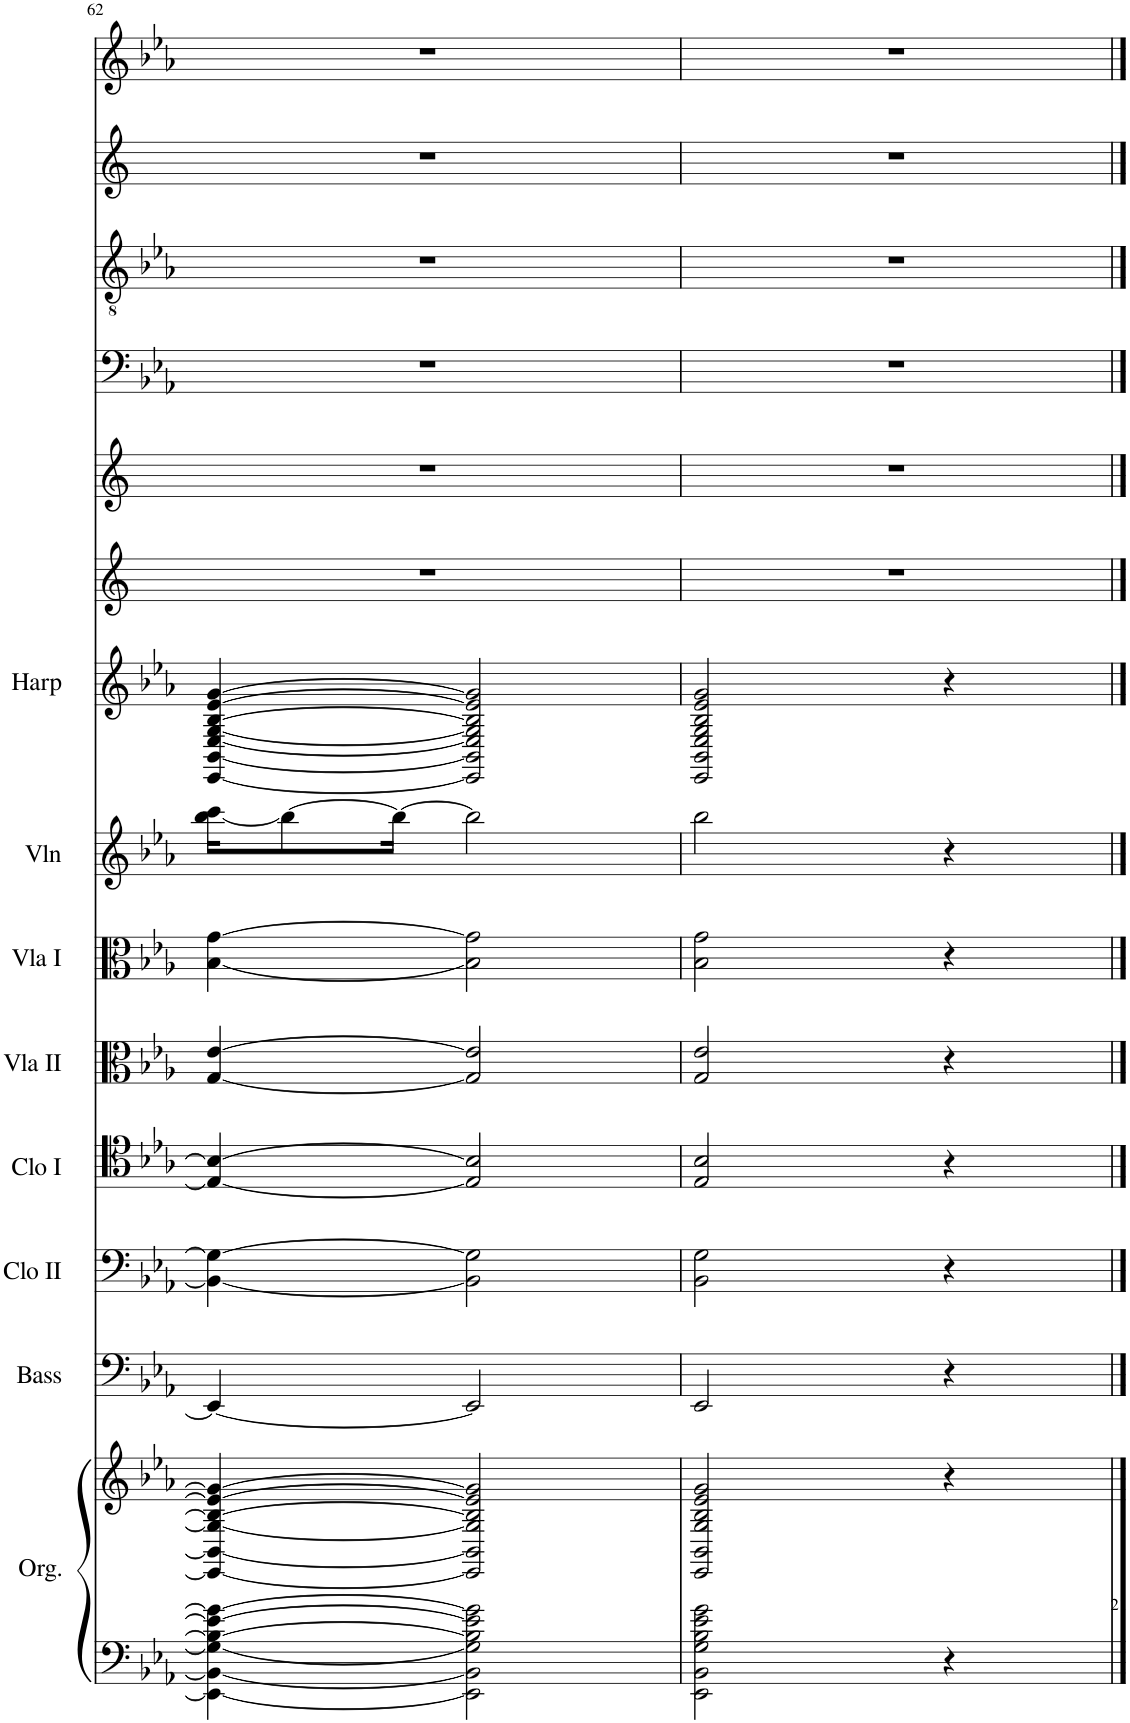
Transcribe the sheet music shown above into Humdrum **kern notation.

**kern	**kern	**kern	**kern	**kern	**kern	**kern	**kern	**kern	**kern	**kern	**kern	**kern	**kern	**kern
*part14	*part14	*part13	*part12	*part11	*part10	*part9	*part8	*part7	*part6	*part5	*part4	*part3	*part2	*part1
*staff15	*staff14	*staff13	*staff12	*staff11	*staff10	*staff9	*staff8	*staff7	*staff6	*staff5	*staff4	*staff3	*staff2	*staff1
*I"Organ	*	*I"Double Bass	*I"Cello II	*I"Cello I	*I"Viola II	*I"Viola I	*I"Violin	*I"Harp	*I"Trumpet in F	*I"Horn in F I,II	*I"Bass	*I"Tenor	*I"Alto	*I"Soprano
*I'Org.	*	*I'Bass	*I'Clo II	*I'Clo I	*I'Vla II	*I'Vla I	*I'Vln	*I'Harp	*I'Tpt	*I'Hn	*	*	*	*
!!LO:PB:g=z
*clefF4	*clefG2	*clefF4	*clefF4	*clefC4	*clefC3	*clefC3	*clefG2	*clefG2	*clefG2	*clefG2	*clefF4	*clefGv2	*clefG2	*clefG2
*	*	*	*	*	*	*	*	*	*Trd-3c-5	*Trd4c7	*	*	*	*
*k[b-e-a-]	*k[b-e-a-]	*k[b-e-a-]	*k[b-e-a-]	*k[b-e-a-]	*k[b-e-a-]	*k[b-e-a-]	*k[b-e-a-]	*k[b-e-a-]	*k[]	*k[]	*k[b-e-a-]	*k[b-e-a-]	*k[]	*k[b-e-a-]
*M3/4	*M3/4	*M3/4	*M3/4	*M3/4	*M3/4	*M3/4	*M3/4	*M3/4	*M3/4	*M3/4	*M3/4	*M3/4	*M3/4	*M3/4
=62	=62	=62	=62	=62	=62	=62	=62	=62	=62	=62	=62	=62	=62	=62
4EE-\_ 4BB-\_ 4G\_ 4B-\_ 4e-\_ 4g\_	4EE-/_ 4BB-/_ 4G/_ 4B-/_ 4e-/_ 4g/_	4EE-/_	4BB-\_ 4G\_	4E-/_ 4B-/_	[4G/ [4e-/	[4B-\ [4g\	[16bb-\ 16ccc\KL	[4EE-/ [4BB-/ [4E-/ [4G/ [4B-/ [4e-/ [4g/	2.r	2.r	2.r	2.r	2.r	2.r
.	.	.	.	.	.	.	8bb-\_	.	.	.	.	.	.	.
.	.	.	.	.	.	.	16bb-\Jk_	.	.	.	.	.	.	.
2EE-\] 2BB-\] 2G\] 2B-\] 2e-\] 2g\]	2EE-/] 2BB-/] 2G/] 2B-/] 2e-/] 2g/]	2EE-/]	2BB-\] 2G\]	2E-/] 2B-/]	2G/] 2e-/]	2B-\] 2g\]	2bb-\]	2EE-/] 2BB-/] 2E-/] 2G/] 2B-/] 2e-/] 2g/]	.	.	.	.	.	.
=63	=63	=63	=63	=63	=63	=63	=63	=63	=63	=63	=63	=63	=63	=63
2EE-\ 2BB-\ 2G\ 2B-\ 2e-\ 2g\	2EE-/ 2BB-/ 2G/ 2B-/ 2e-/ 2g/	2EE-/	2BB-\ 2G\	2E-/ 2B-/	2G/ 2e-/	2B-\ 2g\	2bb-\	2EE-/ 2BB-/ 2E-/ 2G/ 2B-/ 2e-/ 2g/	2.r	2.r	2.r	2.r	2.r	2.r
4r	4r	4r	4r	4r	4r	4r	4r	4r	.	.	.	.	.	.
==	==	==	==	==	==	==	==	==	==	==	==	==	==	==
*-	*-	*-	*-	*-	*-	*-	*-	*-	*-	*-	*-	*-	*-	*-
